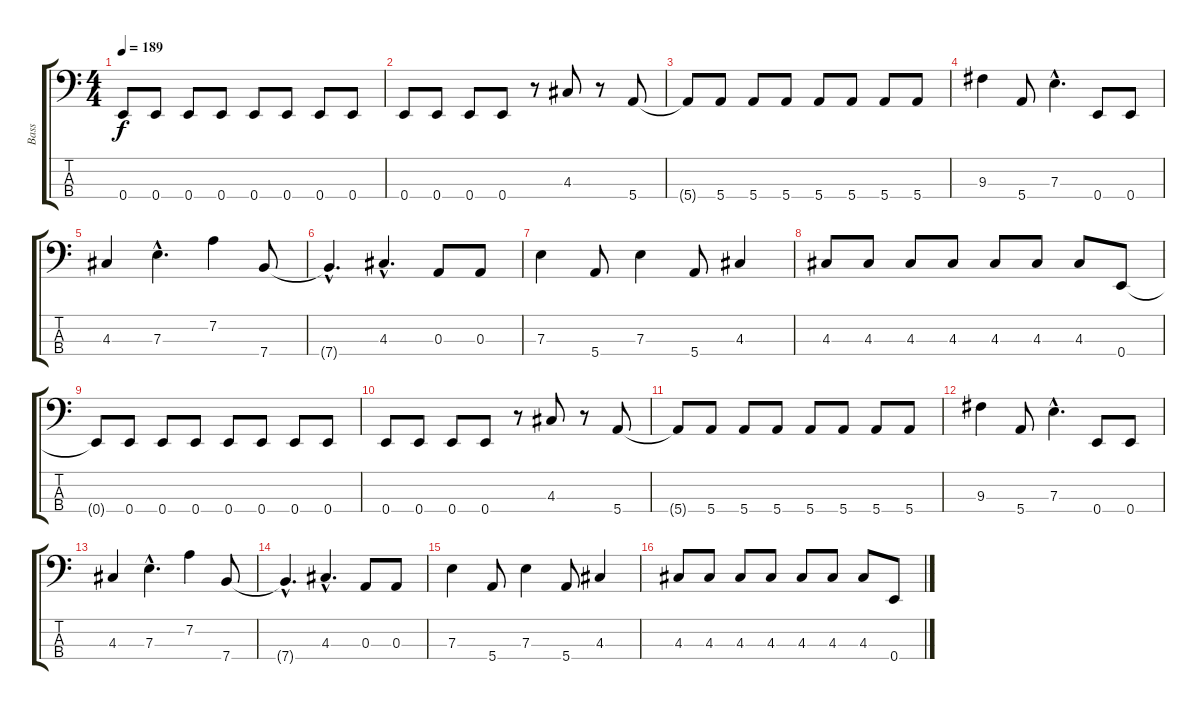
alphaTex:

\track ("Bass" "Bass") {instrument electricbassfinger}
\staff {score tabs}
\tuning (G2 D2 A1 E1) {hide}
\ts (4 4)
\tempo 189
\clef f4
\ks c
0.4{t}.8{dy f} 0.4.8 0.4.8 0.4.8 0.4.8 0.4.8 0.4.8 0.4.8 |
0.4.8 0.4.8 0.4.8 0.4.8 r.8 4.3.8 r.8 5.4.8 |
5.4{t}.8 5.4.8 5.4.8 5.4.8 5.4.8 5.4.8 5.4.8 5.4.8 |
9.3.4 5.4.8 7.3{hac}.4{d} 0.4.8 0.4.8 |
4.3.4 7.3{hac}.4{d} 7.2.4 7.4.8 |
7.4{hac t}.4{d} 4.3{hac}.4{d} 0.3.8 0.3.8 |
7.3.4 5.4.8 7.3.4 5.4.8 4.3.4 |
4.3.8 4.3.8 4.3.8 4.3.8 4.3.8 4.3.8 4.3.8 0.4.8 |
0.4{t}.8 0.4.8 0.4.8 0.4.8 0.4.8 0.4.8 0.4.8 0.4.8 |
0.4.8 0.4.8 0.4.8 0.4.8 r.8 4.3.8 r.8 5.4.8 |
5.4{t}.8 5.4.8 5.4.8 5.4.8 5.4.8 5.4.8 5.4.8 5.4.8 |
9.3.4 5.4.8 7.3{hac}.4{d} 0.4.8 0.4.8 |
4.3.4 7.3{hac}.4{d} 7.2.4 7.4.8 |
7.4{hac t}.4{d} 4.3{hac}.4{d} 0.3.8 0.3.8 |
7.3.4 5.4.8 7.3.4 5.4.8 4.3.4 |
4.3.8 4.3.8 4.3.8 4.3.8 4.3.8 4.3.8 4.3.8 0.4.8
